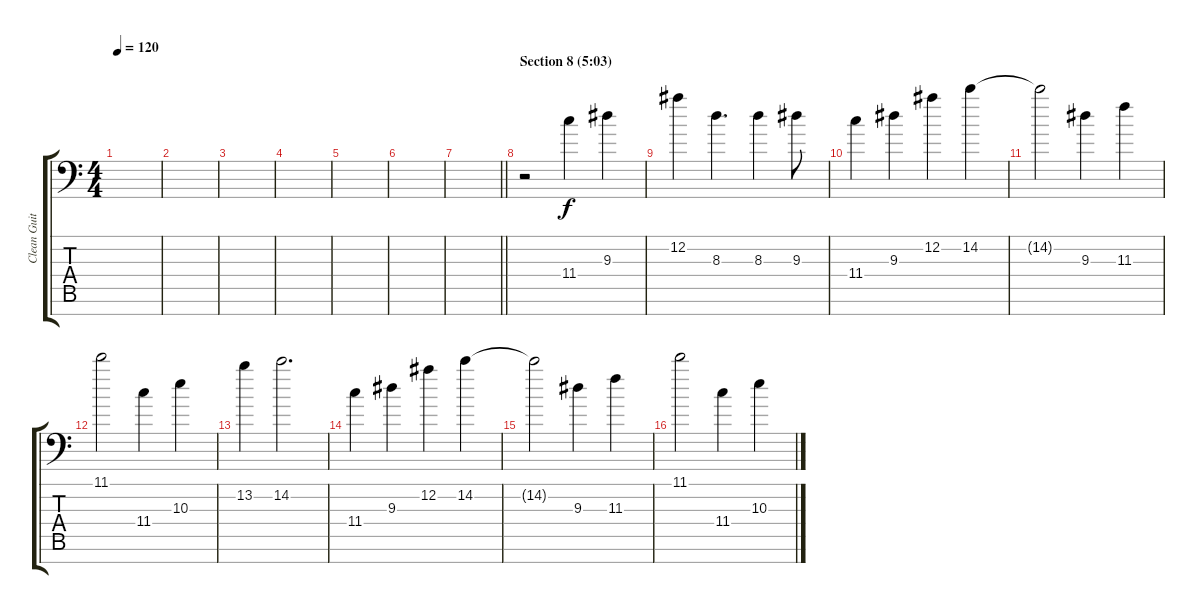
\track ("Clean Guitar" "Clean Guit") {instrument electricguitarclean}
\staff {score tabs}
\tuning (Eb4 Bb3 Gb3 Db3 Ab2 Eb2 Ab1) {hide}
\ts (4 4)
\tempo 120
\clef f4
\ks c
|
|
|
|
|
|
\barLineRight lightlight
|
\section ("" "Section 8 (5:03)")
r.2{volume 10 instrument electricguitarclean} 11.4.4 9.3.4 |
12.2.4 8.3.4{d} 8.3.4 9.3.8 |
11.4.4 9.3.4 12.2.4 14.2.4 |
14.2{t}.2 9.3.4 11.3.4 |
11.1.2 11.4.4 10.3.4 |
13.2.4 14.2.2{d} |
11.4.4 9.3.4 12.2.4 14.2.4 |
14.2{t}.2 9.3.4 11.3.4 |
11.1.2 11.4.4 10.3.4
